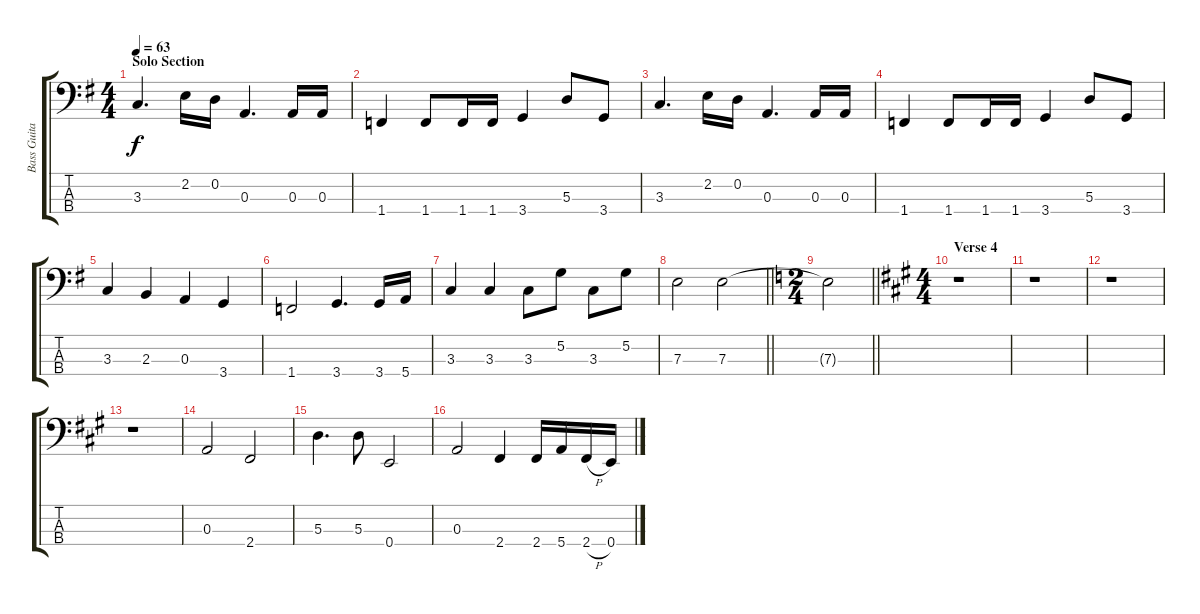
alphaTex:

\track ("Bass Guitar" "Bass Guita") {instrument electricbassfinger}
\staff {score tabs}
\tuning (G2 D2 A1 E1) {hide}
\ts (4 4)
\section ("" "Solo Section")
\tempo 63
\clef f4
\ks g
3.3.4{d dy f} 2.2.16 0.2.16 0.3.4{d} 0.3.16 0.3.16 |
1.4.4 1.4.8 1.4.16 1.4.16 3.4.4 5.3.8 3.4.8 |
3.3.4{d} 2.2.16 0.2.16 0.3.4{d} 0.3.16 0.3.16 |
1.4.4 1.4.8 1.4.16 1.4.16 3.4.4 5.3.8 3.4.8 |
3.3.4 2.3.4 0.3.4 3.4.4 |
1.4.2 3.4.4{d} 3.4.16 5.4.16 |
3.3.4 3.3.4 3.3.8 5.2.8 3.3.8 5.2.8 |
\barLineRight lightlight
7.3.2 7.3.2 |
\ts (2 4)
\barLineRight lightlight
\ks c
7.3{t}.2 |
\ts (4 4)
\section ("" "Verse 4")
\ks a
r.1 |
r.1 |
r.1 |
r.1 |
0.3.2 2.4.2 |
5.3.4{d} 5.3.8 0.4.2 |
0.3.2 2.4.4 2.4.16 5.4.16 2.4{h}.16 0.4.16
